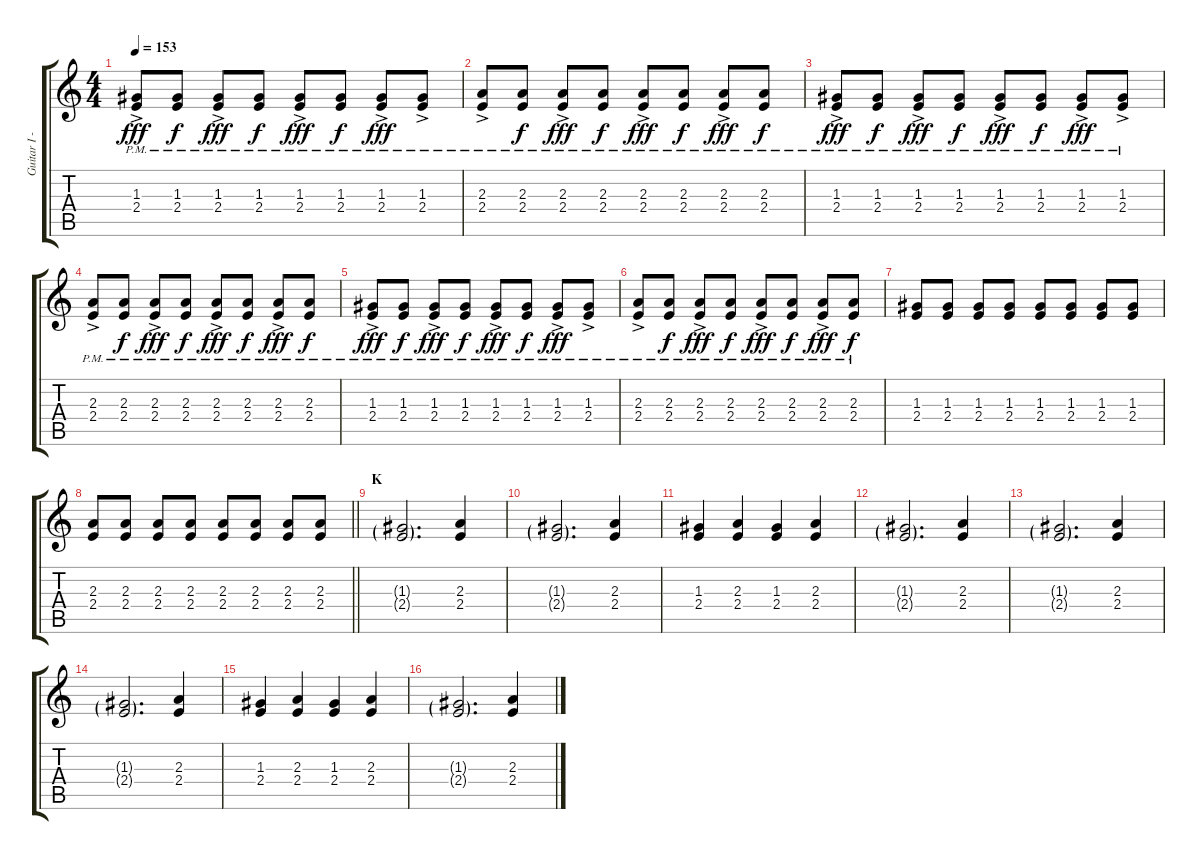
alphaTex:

\track ("Guitar I - Gotoh" "Guitar I -") {instrument distortionguitar}
\staff {score tabs}
\tuning (E4 B3 G3 D3 A2 E2) {hide}
\ts (4 4)
\tempo 153
\clef g2
\ks c
(1.3{ac pm} 2.4{ac pm}).8{dy fff} (1.3{pm} 2.4{pm}).8{dy f} (1.3{ac pm} 2.4{ac pm}).8{dy fff} (1.3{pm} 2.4{pm}).8{dy f} (1.3{ac pm} 2.4{ac pm}).8{dy fff} (1.3{pm} 2.4{pm}).8{dy f} (1.3{ac pm} 2.4{ac pm}).8{dy fff} (1.3{ac pm} 2.4{ac pm}).8 |
(2.3{ac pm} 2.4{ac pm}).8 (2.3{pm} 2.4{pm}).8{dy f} (2.3{ac pm} 2.4{ac pm}).8{dy fff} (2.3{pm} 2.4{pm}).8{dy f} (2.3{ac pm} 2.4{ac pm}).8{dy fff} (2.3{pm} 2.4{pm}).8{dy f} (2.3{ac pm} 2.4{ac pm}).8{dy fff} (2.3{pm} 2.4{pm}).8{dy f} |
(1.3{ac pm} 2.4{ac pm}).8{dy fff} (1.3{pm} 2.4{pm}).8{dy f} (1.3{ac pm} 2.4{ac pm}).8{dy fff} (1.3{pm} 2.4{pm}).8{dy f} (1.3{ac pm} 2.4{ac pm}).8{dy fff} (1.3{pm} 2.4{pm}).8{dy f} (1.3{ac pm} 2.4{ac pm}).8{dy fff} (1.3{ac pm} 2.4{ac pm}).8 |
(2.3{ac pm} 2.4{ac pm}).8 (2.3{pm} 2.4{pm}).8{dy f} (2.3{ac pm} 2.4{ac pm}).8{dy fff} (2.3{pm} 2.4{pm}).8{dy f} (2.3{ac pm} 2.4{ac pm}).8{dy fff} (2.3{pm} 2.4{pm}).8{dy f} (2.3{ac pm} 2.4{ac pm}).8{dy fff} (2.3{pm} 2.4{pm}).8{dy f} |
(1.3{ac pm} 2.4{ac pm}).8{dy fff} (1.3{pm} 2.4{pm}).8{dy f} (1.3{ac pm} 2.4{ac pm}).8{dy fff} (1.3{pm} 2.4{pm}).8{dy f} (1.3{ac pm} 2.4{ac pm}).8{dy fff} (1.3{pm} 2.4{pm}).8{dy f} (1.3{ac pm} 2.4{ac pm}).8{dy fff} (1.3{ac pm} 2.4{ac pm}).8 |
(2.3{ac pm} 2.4{ac pm}).8 (2.3{pm} 2.4{pm}).8{dy f} (2.3{ac pm} 2.4{ac pm}).8{dy fff} (2.3{pm} 2.4{pm}).8{dy f} (2.3{ac pm} 2.4{ac pm}).8{dy fff} (2.3{pm} 2.4{pm}).8{dy f} (2.3{ac pm} 2.4{ac pm}).8{dy fff} (2.3{pm} 2.4{pm}).8{dy f} |
(1.3 2.4).8{volume 11} (1.3 2.4).8{volume 13} (1.3 2.4).8 (1.3 2.4).8 (1.3 2.4).8 (1.3 2.4).8 (1.3 2.4).8 (1.3 2.4).8 |
\barLineRight lightlight
(2.3 2.4).8 (2.3 2.4).8 (2.3 2.4).8 (2.3 2.4).8 (2.3 2.4).8 (2.3 2.4).8 (2.3 2.4).8 (2.3 2.4).8 |
\section ("" "K")
(1.3{g} 2.4{g}).2{d} (2.3 2.4).4 |
(1.3{g} 2.4{g}).2{d} (2.3 2.4).4 |
(1.3 2.4).4 (2.3 2.4).4 (1.3 2.4).4 (2.3 2.4).4 |
(1.3{g} 2.4{g}).2{d} (2.3 2.4).4 |
(1.3{g} 2.4{g}).2{d} (2.3 2.4).4 |
(1.3{g} 2.4{g}).2{d} (2.3 2.4).4 |
(1.3 2.4).4 (2.3 2.4).4 (1.3 2.4).4 (2.3 2.4).4 |
(1.3{g} 2.4{g}).2{d} (2.3 2.4).4
